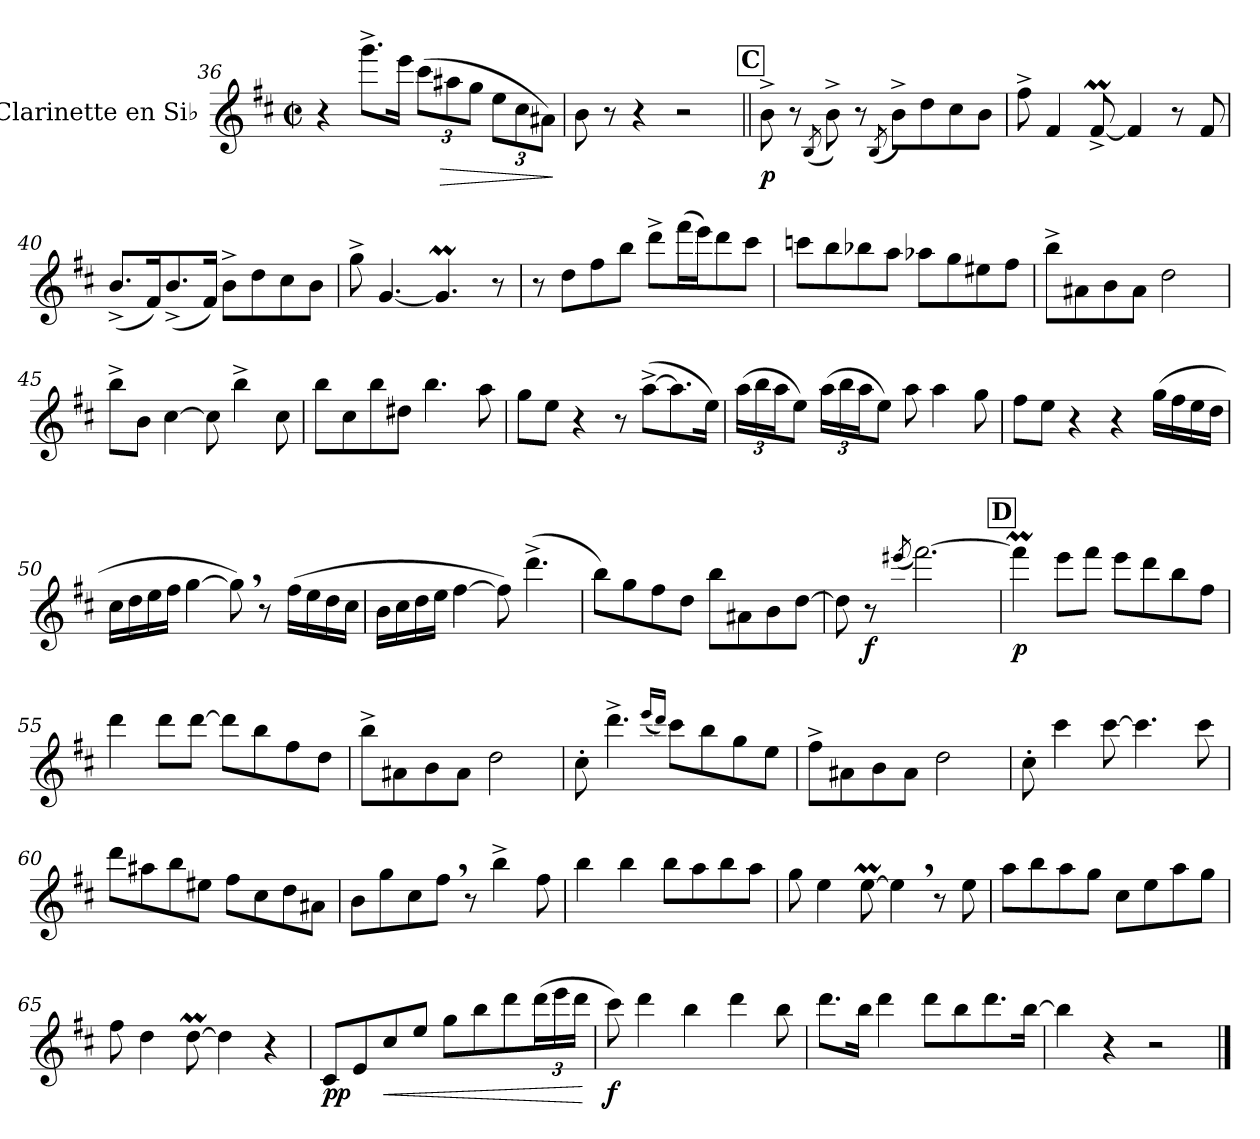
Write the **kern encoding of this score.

**kern	**dynam
*part1	*part1
*staff1	*staff1
*I"Clarinette en Si♭	*
*I'Clar. Si♭	*
*clefG2	*
*ITrd1c2	*
*k[]	*
*M2/2	*
*met(c|)	*
=36	=36
4r	.
8.fff^\L	.
16ddd\Jk	.
*Xbrackettup	*
(12bb\L	.
!	!LO:HP:b
12gg#X\	>
12ff\J	.
12dd\L	.
12b\	.
12g#X\J)	.
.	]
=37	=37
8a\	.
8r	.
4r	.
2r	.
!!LO:REH:place=s1:a:B:fs=14:t=C
=38||	=38||
!	!LO:DY:b
8a^\	p
8r	.
(8qA/	.
8a^\)	.
8r	.
(8qA/	.
8a^\L)	.
8cc\	.
8b\	.
8a\J	.
=39	=39
8ee^\	.
4e/	.
[8em^/	.
4e/]	.
8r	.
8e/	.
=40	=40
(8.a^/L	.
16e/K)	.
(8.a^/	.
16e/Jk)	.
8a^\L	.
8cc\	.
8b\	.
8a\J	.
!!LO:LB:g=z
=41	=41
8ff^\	.
[4.f/	.
4.fM/]	.
8r	.
=42	=42
8r	.
8cc\L	.
8ee\	.
8aa\J	.
8ccc^\L	.
(16eee\L	.
16ddd\J)	.
8ccc\	.
8bb\J	.
=43	=43
8bb-X\L	.
8aa\	.
8aa-X\	.
8gg\J	.
8gg-X\L	.
8ff\	.
8dd#X\	.
8ee\J	.
=44	=44
8aa^\L	.
8g#X\	.
8a\	.
8g#\J	.
2cc\	.
=45	=45
8aa^\L	.
8a\J	.
[4b\	.
8b\]	.
4aa^\	.
8b\	.
!!LO:LB:g=z
=46	=46
8aa\L	.
8b\	.
8aa\	.
8cc#X\J	.
4.aa\	.
8gg\	.
=47	=47
8ff\L	.
8dd\J	.
4r	.
8r	.
([8gg^\L	.
8.gg\]	.
16dd\Jk)	.
=48	=48
(24gg\LL	.
24aa\	.
24gg\J	.
8dd\J)	.
(24gg\LL	.
24aa\	.
24gg\J	.
8dd\J)	.
8gg\	.
4gg\	.
8ff\	.
=49	=49
8ee\L	.
8dd\J	.
4r	.
4r	.
(16ff\LL	.
16ee\	.
16dd\	.
16cc\JJ	.
!!LO:LB:g=z
=50	=50
16b\LL	.
16cc\	.
16dd\	.
16ee\JJ	.
[4ff\	.
8ff,\])	.
8r	.
(16ee\LL	.
16dd\	.
16cc\	.
16b\JJ	.
=51	=51
16a\LL	.
16b\	.
16cc\	.
16dd\JJ	.
[4ee\	.
8ee\])	.
(4.ccc^\	.
=52	=52
8aa\L)	.
8ff\	.
8ee\	.
8cc\J	.
8aa\L	.
8g#X\	.
8a\	.
[8cc\J	.
=53	=53
8cc\]	.
!	!LO:DY:b
8r	f
(8qddd#X/	.
[2.eee\)	.
!!LO:REH:place=s1:a:B:fs=14:t=D
=54	=54
!	!LO:DY:b
4eeem\]	p
8ddd\L	.
8eee\J	.
8ddd\L	.
8ccc\	.
8aa\	.
8ee\J	.
!!LO:LB:g=z
=55	=55
4ccc\	.
8ccc\L	.
[8ccc\J	.
8ccc\L]	.
8aa\	.
8ee\	.
8cc\J	.
=56	=56
8aa^\L	.
8g#X\	.
8a\	.
8g#\J	.
2cc\	.
=57	=57
8b'\	.
4.ccc^\	.
(16qddd/LL	.
16qccc/JJ)	.
8bb\L	.
8aa\	.
8ff\	.
8dd\J	.
=58	=58
8ee^\L	.
8g#X\	.
8a\	.
8g#\J	.
2cc\	.
=59	=59
8b'\	.
4bb\	.
[8bb\	.
4.bb\]	.
8bb\	.
!!LO:PB:g=z
=60	=60
8ccc\L	.
8gg#X\	.
8aa\	.
8dd#X\J	.
8ee\L	.
8b\	.
8cc\	.
8g#X\J	.
=61	=61
8a\L	.
8ff\	.
8b\	.
8ee,\J	.
8r	.
4aa^\	.
8ee\	.
=62	=62
4aa\	.
4aa\	.
8aa\L	.
8gg\	.
8aa\	.
8gg\J	.
=63	=63
8ff\	.
4dd\	.
[8ddM\	.
4dd,\]	.
8r	.
8dd\	.
=64	=64
8gg\L	.
8aa\	.
8gg\	.
8ff\J	.
8b\L	.
8dd\	.
8gg\	.
8ff\J	.
!!LO:LB:g=z
=65	=65
8ee\	.
4cc\	.
[8ccM\	.
4cc\]	.
4r	.
=66	=66
!	!LO:DY:b
8B/L	pp
8d/	.
!	!LO:HP:b
8b/	<
8dd/J	.
8ff\L	.
8aa\	.
8ccc\	.
(24ccc\L	.
24ddd\	.
24ccc\JJ	.
.	[
=67	=67
!	!LO:DY:b
8bb\)	f
4ccc\	.
4aa\	.
4ccc\	.
8aa\	.
=68	=68
8.ccc\L	.
16aa\Jk	.
4ccc\	.
8ccc\L	.
8aa\	.
8.ccc\	.
[16aa\Jk	.
=69	=69
4aa\]	.
4r	.
2r	.
==	==
*-	*-
